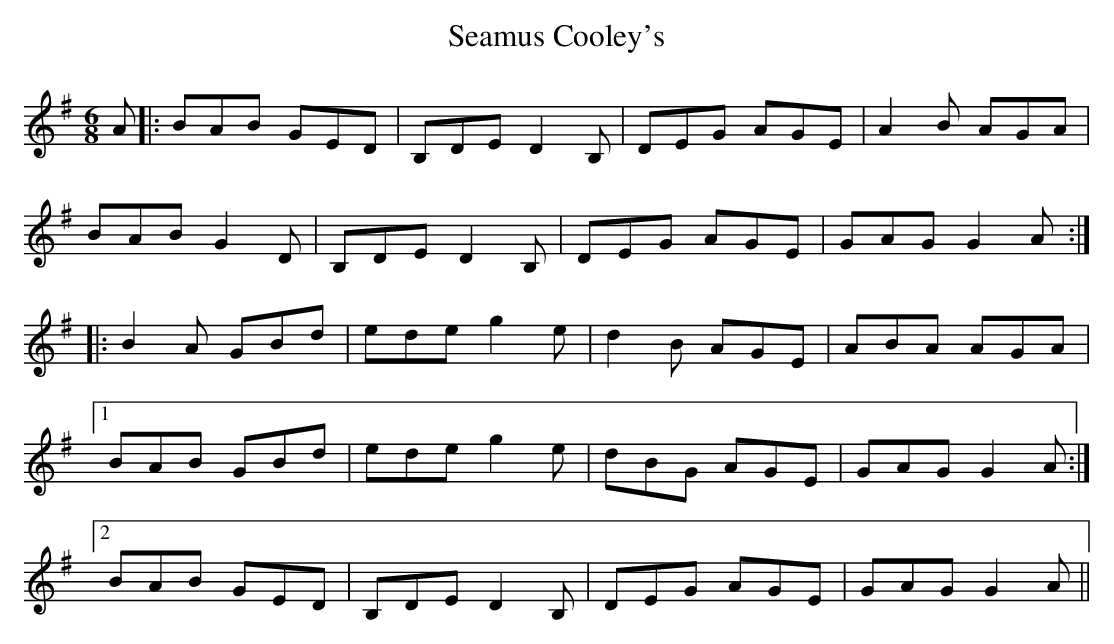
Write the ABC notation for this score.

X:1
T: Seamus Cooley's
M: 6/8
L: 1/8
K: Gmaj
A|:BAB GED|B,DE D2B,|DEG AGE|A2B AGA|
BAB G2D|B,DE D2B,|DEG AGE|GAG G2 A:|
|:B2A GBd|ede g2e|d2B AGE|ABA AGA|
[1 BAB GBd|ede g2e|dBG AGE|GAG G2 A:|
[2 BAB GED|B,DE D2B,|DEG AGE|GAG G2 A||
